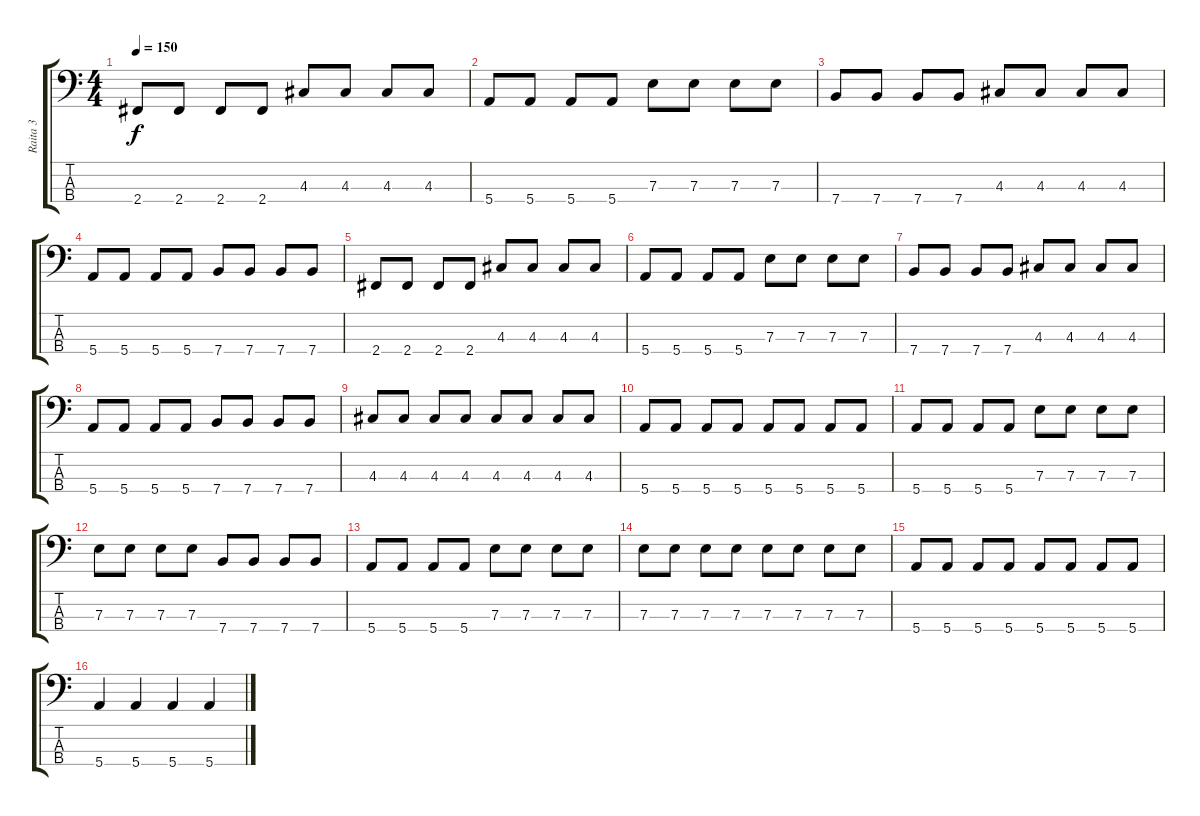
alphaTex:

\track ("Raita 3" "Raita 3") {instrument electricbassfinger}
\staff {score tabs}
\tuning (G2 D2 A1 E1) {hide}
\ts (4 4)
\tempo 150
\clef f4
\ks c
2.4.8{dy f} 2.4.8 2.4.8 2.4.8 4.3.8 4.3.8 4.3.8 4.3.8 |
5.4.8 5.4.8 5.4.8 5.4.8 7.3.8 7.3.8 7.3.8 7.3.8 |
7.4.8 7.4.8 7.4.8 7.4.8 4.3.8 4.3.8 4.3.8 4.3.8 |
5.4.8 5.4.8 5.4.8 5.4.8 7.4.8 7.4.8 7.4.8 7.4.8 |
2.4.8 2.4.8 2.4.8 2.4.8 4.3.8 4.3.8 4.3.8 4.3.8 |
5.4.8 5.4.8 5.4.8 5.4.8 7.3.8 7.3.8 7.3.8 7.3.8 |
7.4.8 7.4.8 7.4.8 7.4.8 4.3.8 4.3.8 4.3.8 4.3.8 |
5.4.8 5.4.8 5.4.8 5.4.8 7.4.8 7.4.8 7.4.8 7.4.8 |
4.3.8 4.3.8 4.3.8 4.3.8 4.3.8 4.3.8 4.3.8 4.3.8 |
5.4.8 5.4.8 5.4.8 5.4.8 5.4.8 5.4.8 5.4.8 5.4.8 |
5.4.8 5.4.8 5.4.8 5.4.8 7.3.8 7.3.8 7.3.8 7.3.8 |
7.3.8 7.3.8 7.3.8 7.3.8 7.4.8 7.4.8 7.4.8 7.4.8 |
5.4.8 5.4.8 5.4.8 5.4.8 7.3.8 7.3.8 7.3.8 7.3.8 |
7.3.8 7.3.8 7.3.8 7.3.8 7.3.8 7.3.8 7.3.8 7.3.8 |
5.4.8 5.4.8 5.4.8 5.4.8 5.4.8 5.4.8 5.4.8 5.4.8 |
5.4.4 5.4.4 5.4.4 5.4.4
